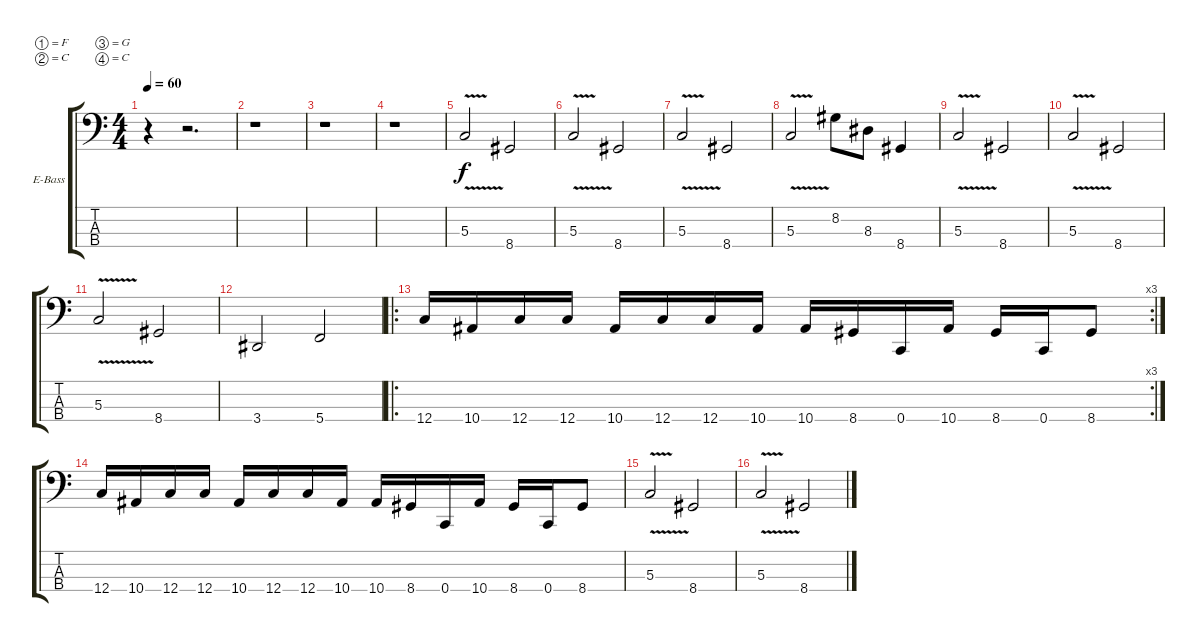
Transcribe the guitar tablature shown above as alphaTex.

\bracketExtendMode groupsimilarinstruments
\firstSystemTrackNameOrientation horizontal
\otherSystemsTrackNameOrientation horizontal
\track ("Olli" "E-Bass") {instrument electricbassfinger}
\staff {score tabs}
\tuning (F2 C2 G1 C1)
\ts (4 4)
\tempo 60
\clef f4
\ks c
r.4{dy f instrument electricbassfinger} r.2{d} |
r.1 |
r.1 |
r.1 |
5.3{v}.2 8.4.2 |
5.3{v}.2 8.4.2 |
5.3{v}.2 8.4.2 |
5.3{v}.2 8.2.8 8.3.8 8.4.4 |
5.3{v}.2 8.4.2 |
5.3{v}.2 8.4.2 |
5.3{v}.2 8.4.2 |
3.4.2 5.4.2 |
\ro
\rc 3
12.4.16 10.4.16 12.4.16 12.4.16 10.4.16 12.4.16 12.4.16 10.4.16 10.4.16 8.4.16 0.4.16 10.4.16 8.4.16 0.4.16 8.4.8 |
12.4.16 10.4.16 12.4.16 12.4.16 10.4.16 12.4.16 12.4.16 10.4.16 10.4.16 8.4.16 0.4.16 10.4.16 8.4.16 0.4.16 8.4.8 |
5.3{v}.2 8.4.2 |
5.3{v}.2 8.4.2
